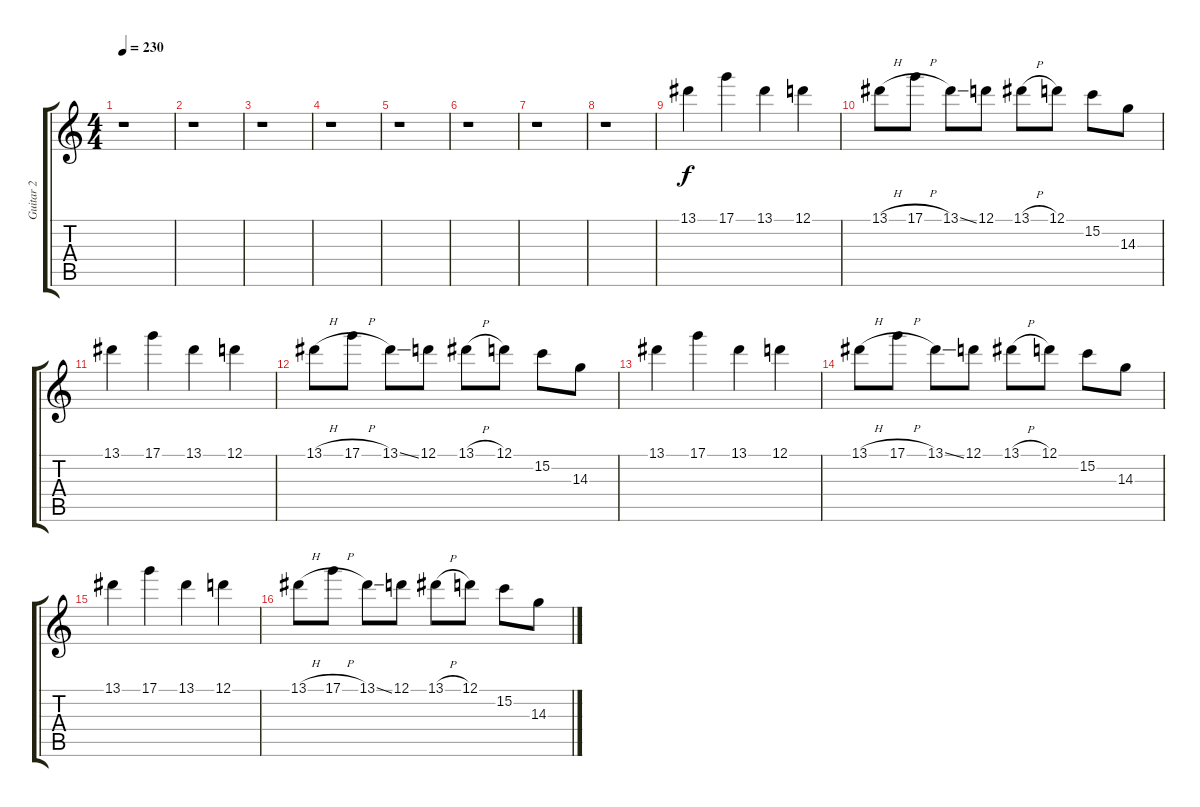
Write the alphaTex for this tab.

\track ("Guitar 2" "Guitar 2") {instrument distortionguitar}
\staff {score tabs}
\tuning (D4 A3 F3 C3 G2 C2) {hide}
\ts (4 4)
\tempo 230
\clef g2
\ks c
r.1{dy f} |
r.1 |
r.1 |
r.1 |
r.1 |
r.1 |
r.1 |
r.1 |
13.1.4 17.1.4 13.1.4 12.1.4 |
13.1{h}.8 17.1{h}.8 13.1{ss}.8 12.1.8 13.1{h}.8 12.1.8 15.2.8 14.3.8 |
13.1.4 17.1.4 13.1.4 12.1.4 |
13.1{h}.8 17.1{h}.8 13.1{ss}.8 12.1.8 13.1{h}.8 12.1.8 15.2.8 14.3.8 |
13.1.4 17.1.4 13.1.4 12.1.4 |
13.1{h}.8 17.1{h}.8 13.1{ss}.8 12.1.8 13.1{h}.8 12.1.8 15.2.8 14.3.8 |
13.1.4 17.1.4 13.1.4 12.1.4 |
13.1{h}.8 17.1{h}.8 13.1{ss}.8 12.1.8 13.1{h}.8 12.1.8 15.2.8 14.3.8
